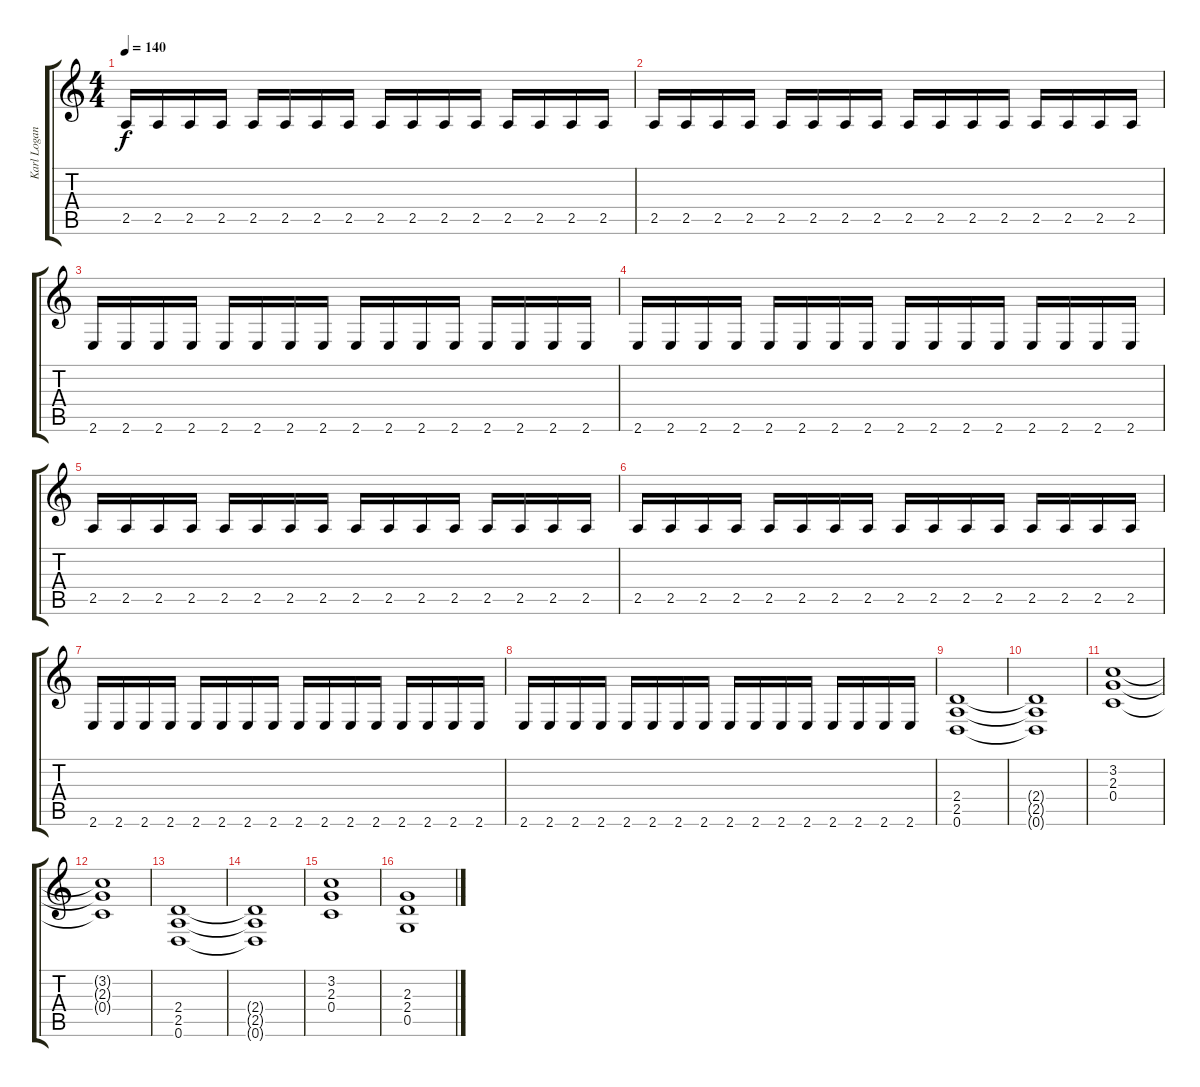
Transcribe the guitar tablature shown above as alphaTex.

\track ("Karl Logan(Rhytm Guitar)" "Karl Logan") {instrument distortionguitar}
\staff {score tabs}
\tuning (D4 A3 F3 C3 G2 D2) {hide}
\ts (4 4)
\tempo 140
\clef g2
\ks c
2.5.16{dy f} 2.5.16 2.5.16 2.5.16 2.5.16 2.5.16 2.5.16 2.5.16 2.5.16 2.5.16 2.5.16 2.5.16 2.5.16 2.5.16 2.5.16 2.5.16 |
2.5.16 2.5.16 2.5.16 2.5.16 2.5.16 2.5.16 2.5.16 2.5.16 2.5.16 2.5.16 2.5.16 2.5.16 2.5.16 2.5.16 2.5.16 2.5.16 |
2.6.16 2.6.16 2.6.16 2.6.16 2.6.16 2.6.16 2.6.16 2.6.16 2.6.16 2.6.16 2.6.16 2.6.16 2.6.16 2.6.16 2.6.16 2.6.16 |
2.6.16 2.6.16 2.6.16 2.6.16 2.6.16 2.6.16 2.6.16 2.6.16 2.6.16 2.6.16 2.6.16 2.6.16 2.6.16 2.6.16 2.6.16 2.6.16 |
2.5.16 2.5.16 2.5.16 2.5.16 2.5.16 2.5.16 2.5.16 2.5.16 2.5.16 2.5.16 2.5.16 2.5.16 2.5.16 2.5.16 2.5.16 2.5.16 |
2.5.16 2.5.16 2.5.16 2.5.16 2.5.16 2.5.16 2.5.16 2.5.16 2.5.16 2.5.16 2.5.16 2.5.16 2.5.16 2.5.16 2.5.16 2.5.16 |
2.6.16 2.6.16 2.6.16 2.6.16 2.6.16 2.6.16 2.6.16 2.6.16 2.6.16 2.6.16 2.6.16 2.6.16 2.6.16 2.6.16 2.6.16 2.6.16 |
2.6.16 2.6.16 2.6.16 2.6.16 2.6.16 2.6.16 2.6.16 2.6.16 2.6.16 2.6.16 2.6.16 2.6.16 2.6.16 2.6.16 2.6.16 2.6.16 |
(2.4 2.5 0.6).1 |
(2.4{t} 2.5{t} 0.6{t}).1 |
(3.2 2.3 0.4).1 |
(3.2{t} 2.3{t} 0.4{t}).1 |
(2.4 2.5 0.6).1 |
(2.4{t} 2.5{t} 0.6{t}).1 |
(3.2 2.3 0.4).1 |
(2.3 2.4 0.5).1
